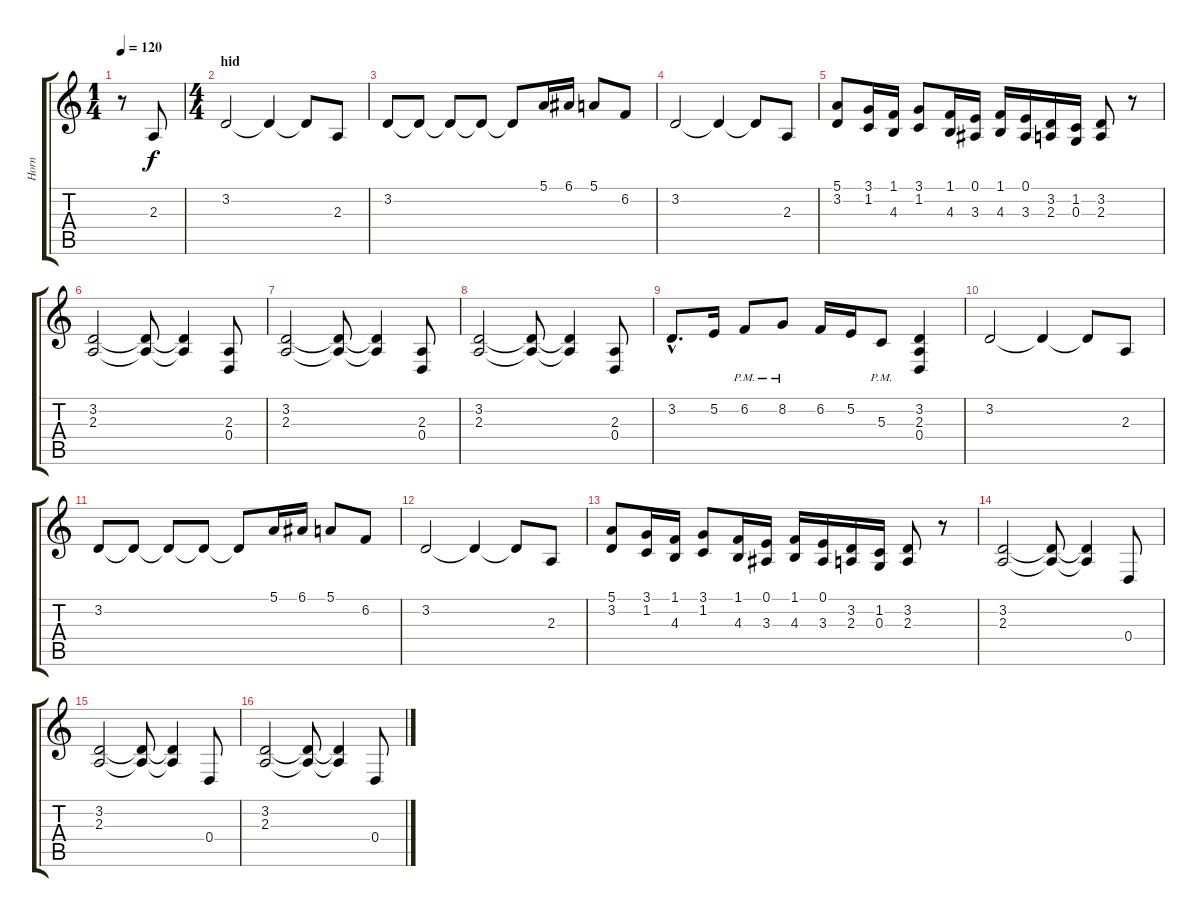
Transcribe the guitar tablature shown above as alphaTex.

\track ("Horn" "Horn") {instrument frenchhorn}
\staff {score tabs}
\tuning (E4 B3 G3 D3 A2 E2) {hide}
\ts (1 4)
\tempo 120
\clef g2
\ks c
r.8{dy f} 2.3.8 |
\ts (4 4)
\section ("" "hid")
3.2.2 3.2{t}.4 3.2{t}.8 2.3.8 |
3.2.8 3.2{t}.8 3.2{t}.8 3.2{t}.8 3.2{t}.8 5.1.16 6.1.16 5.1.8 6.2.8 |
3.2.2 3.2{t}.4 3.2{t}.8 2.3.8 |
(5.1 3.2).8 (3.1 1.2).16 (1.1 4.3).16 (3.1 1.2).8 (1.1 4.3).16 (0.1 3.3).16 (1.1 4.3).16 (0.1 3.3).16 (3.2 2.3).16 (1.2 0.3).16 (3.2 2.3).8 r.8 |
(3.2 2.3).2 (3.2{t} 2.3{t}).8 (3.2{t} 2.3{t}).4 (2.3 0.4).8 |
(3.2 2.3).2 (3.2{t} 2.3{t}).8 (3.2{t} 2.3{t}).4 (2.3 0.4).8 |
(3.2 2.3).2 (3.2{t} 2.3{t}).8 (3.2{t} 2.3{t}).4 (2.3 0.4).8 |
3.2{hac}.8{d} 5.2.16 6.2{pm}.8 8.2{pm}.8 6.2.16 5.2.16 5.3{pm}.8 (3.2 2.3 0.4).4 |
3.2.2 3.2{t}.4 3.2{t}.8 2.3.8 |
3.2.8 3.2{t}.8 3.2{t}.8 3.2{t}.8 3.2{t}.8 5.1.16 6.1.16 5.1.8 6.2.8 |
3.2.2 3.2{t}.4 3.2{t}.8 2.3.8 |
(5.1 3.2).8 (3.1 1.2).16 (1.1 4.3).16 (3.1 1.2).8 (1.1 4.3).16 (0.1 3.3).16 (1.1 4.3).16 (0.1 3.3).16 (3.2 2.3).16 (1.2 0.3).16 (3.2 2.3).8 r.8 |
(3.2 2.3).2 (3.2{t} 2.3{t}).8 (3.2{t} 2.3{t}).4 0.4.8 |
(3.2 2.3).2 (3.2{t} 2.3{t}).8 (3.2{t} 2.3{t}).4 0.4.8 |
(3.2 2.3).2 (3.2{t} 2.3{t}).8 (3.2{t} 2.3{t}).4 0.4.8
